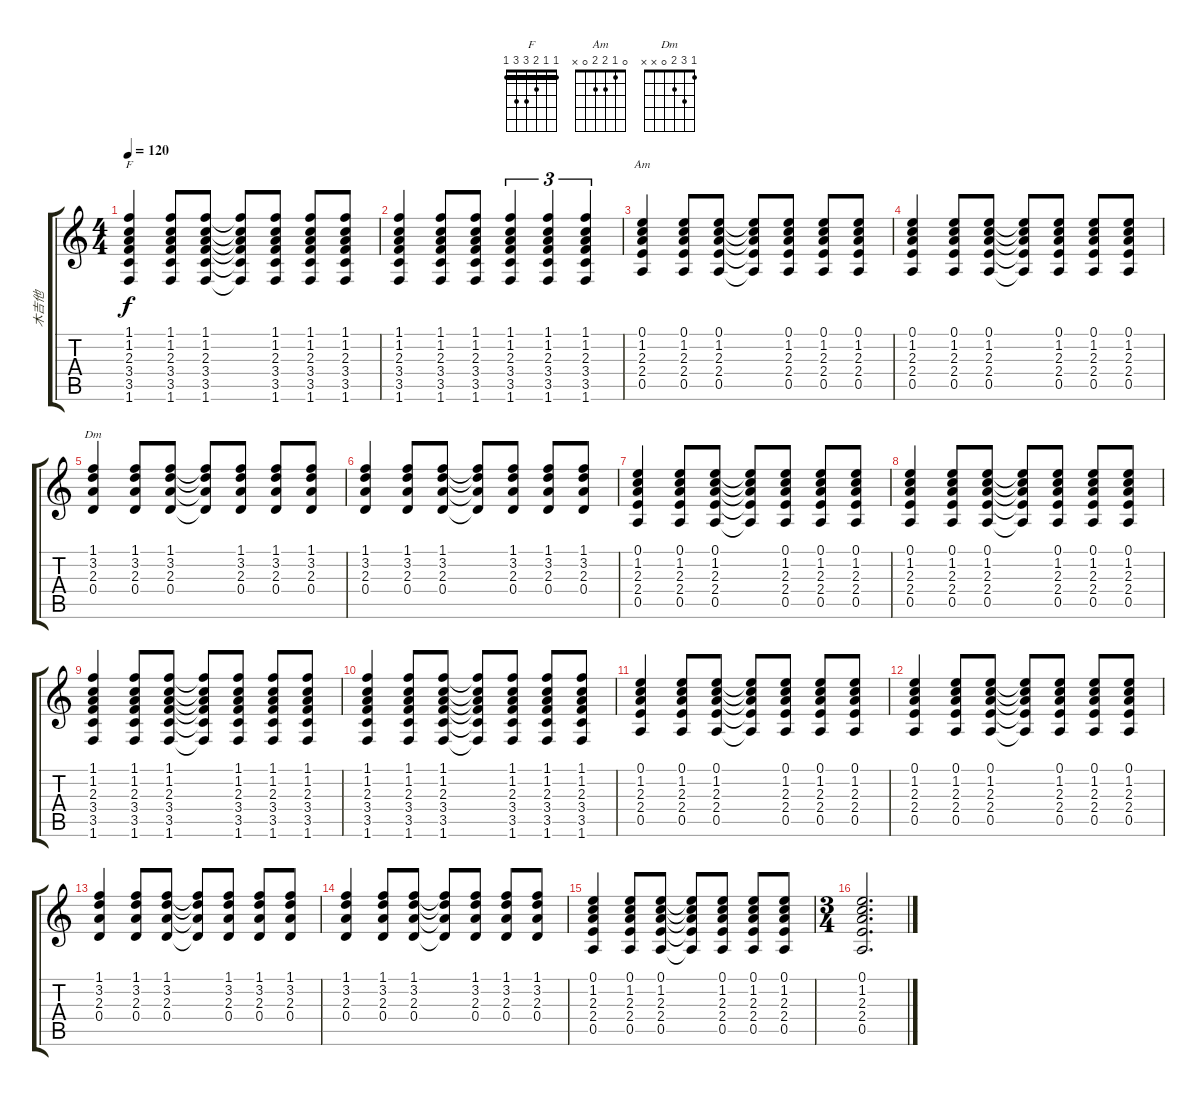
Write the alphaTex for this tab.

\track ("木吉他" "木吉他") {instrument acousticguitarsteel}
\staff {score tabs}
\tuning (E4 B3 G3 D3 A2 E2) {hide}
\chord ("F" 1 1 2 3 3 1) {barre 1}
\chord ("Am" 0 1 2 2 0 x)
\chord ("Dm" 1 3 2 0 x x)
\ts (4 4)
\tempo 120
\clef g2
\ks c
(1.1 1.2 2.3 3.4 3.5 1.6).4{ch "F" dy f} (1.1 1.2 2.3 3.4 3.5 1.6).8 (1.1 1.2 2.3 3.4 3.5 1.6).8 (1.1{t} 1.2{t} 2.3{t} 3.4{t} 3.5{t} 1.6{t}).8 (1.1 1.2 2.3 3.4 3.5 1.6).8 (1.1 1.2 2.3 3.4 3.5 1.6).8 (1.1 1.2 2.3 3.4 3.5 1.6).8 |
(1.1 1.2 2.3 3.4 3.5 1.6).4 (1.1 1.2 2.3 3.4 3.5 1.6).8 (1.1 1.2 2.3 3.4 3.5 1.6).8 (1.1 1.2 2.3 3.4 3.5 1.6).4{tu (3 2)} (1.1 1.2 2.3 3.4 3.5 1.6).4{tu (3 2)} (1.1 1.2 2.3 3.4 3.5 1.6).4{tu (3 2)} |
(0.1 1.2 2.3 2.4 0.5).4{ch "Am"} (0.1 1.2 2.3 2.4 0.5).8 (0.1 1.2 2.3 2.4 0.5).8 (0.1{t} 1.2{t} 2.3{t} 2.4{t} 0.5{t}).8 (0.1 1.2 2.3 2.4 0.5).8 (0.1 1.2 2.3 2.4 0.5).8 (0.1 1.2 2.3 2.4 0.5).8 |
(0.1 1.2 2.3 2.4 0.5).4 (0.1 1.2 2.3 2.4 0.5).8 (0.1 1.2 2.3 2.4 0.5).8 (0.1{t} 1.2{t} 2.3{t} 2.4{t} 0.5{t}).8 (0.1 1.2 2.3 2.4 0.5).8 (0.1 1.2 2.3 2.4 0.5).8 (0.1 1.2 2.3 2.4 0.5).8 |
(1.1 3.2 2.3 0.4).4{ch "Dm"} (1.1 3.2 2.3 0.4).8 (1.1 3.2 2.3 0.4).8 (1.1{t} 3.2{t} 2.3{t} 0.4{t}).8 (1.1 3.2 2.3 0.4).8 (1.1 3.2 2.3 0.4).8 (1.1 3.2 2.3 0.4).8 |
(1.1 3.2 2.3 0.4).4 (1.1 3.2 2.3 0.4).8 (1.1 3.2 2.3 0.4).8 (1.1{t} 3.2{t} 2.3{t} 0.4{t}).8 (1.1 3.2 2.3 0.4).8 (1.1 3.2 2.3 0.4).8 (1.1 3.2 2.3 0.4).8 |
(0.1 1.2 2.3 2.4 0.5).4 (0.1 1.2 2.3 2.4 0.5).8 (0.1 1.2 2.3 2.4 0.5).8 (0.1{t} 1.2{t} 2.3{t} 2.4{t} 0.5{t}).8 (0.1 1.2 2.3 2.4 0.5).8 (0.1 1.2 2.3 2.4 0.5).8 (0.1 1.2 2.3 2.4 0.5).8 |
(0.1 1.2 2.3 2.4 0.5).4 (0.1 1.2 2.3 2.4 0.5).8 (0.1 1.2 2.3 2.4 0.5).8 (0.1{t} 1.2{t} 2.3{t} 2.4{t} 0.5{t}).8 (0.1 1.2 2.3 2.4 0.5).8 (0.1 1.2 2.3 2.4 0.5).8 (0.1 1.2 2.3 2.4 0.5).8 |
(1.1 1.2 2.3 3.4 3.5 1.6).4 (1.1 1.2 2.3 3.4 3.5 1.6).8 (1.1 1.2 2.3 3.4 3.5 1.6).8 (1.1{t} 1.2{t} 2.3{t} 3.4{t} 3.5{t} 1.6{t}).8 (1.1 1.2 2.3 3.4 3.5 1.6).8 (1.1 1.2 2.3 3.4 3.5 1.6).8 (1.1 1.2 2.3 3.4 3.5 1.6).8 |
(1.1 1.2 2.3 3.4 3.5 1.6).4 (1.1 1.2 2.3 3.4 3.5 1.6).8 (1.1 1.2 2.3 3.4 3.5 1.6).8 (1.1{t} 1.2{t} 2.3{t} 3.4{t} 3.5{t} 1.6{t}).8 (1.1 1.2 2.3 3.4 3.5 1.6).8 (1.1 1.2 2.3 3.4 3.5 1.6).8 (1.1 1.2 2.3 3.4 3.5 1.6).8 |
(0.1 1.2 2.3 2.4 0.5).4 (0.1 1.2 2.3 2.4 0.5).8 (0.1 1.2 2.3 2.4 0.5).8 (0.1{t} 1.2{t} 2.3{t} 2.4{t} 0.5{t}).8 (0.1 1.2 2.3 2.4 0.5).8 (0.1 1.2 2.3 2.4 0.5).8 (0.1 1.2 2.3 2.4 0.5).8 |
(0.1 1.2 2.3 2.4 0.5).4 (0.1 1.2 2.3 2.4 0.5).8 (0.1 1.2 2.3 2.4 0.5).8 (0.1{t} 1.2{t} 2.3{t} 2.4{t} 0.5{t}).8 (0.1 1.2 2.3 2.4 0.5).8 (0.1 1.2 2.3 2.4 0.5).8 (0.1 1.2 2.3 2.4 0.5).8 |
(1.1 3.2 2.3 0.4).4 (1.1 3.2 2.3 0.4).8 (1.1 3.2 2.3 0.4).8 (1.1{t} 3.2{t} 2.3{t} 0.4{t}).8 (1.1 3.2 2.3 0.4).8 (1.1 3.2 2.3 0.4).8 (1.1 3.2 2.3 0.4).8 |
(1.1 3.2 2.3 0.4).4 (1.1 3.2 2.3 0.4).8 (1.1 3.2 2.3 0.4).8 (1.1{t} 3.2{t} 2.3{t} 0.4{t}).8 (1.1 3.2 2.3 0.4).8 (1.1 3.2 2.3 0.4).8 (1.1 3.2 2.3 0.4).8 |
(0.1 1.2 2.3 2.4 0.5).4 (0.1 1.2 2.3 2.4 0.5).8 (0.1 1.2 2.3 2.4 0.5).8 (0.1{t} 1.2{t} 2.3{t} 2.4{t} 0.5{t}).8 (0.1 1.2 2.3 2.4 0.5).8 (0.1 1.2 2.3 2.4 0.5).8 (0.1 1.2 2.3 2.4 0.5).8 |
\ts (3 4)
(0.1 1.2 2.3 2.4 0.5).2{d}
